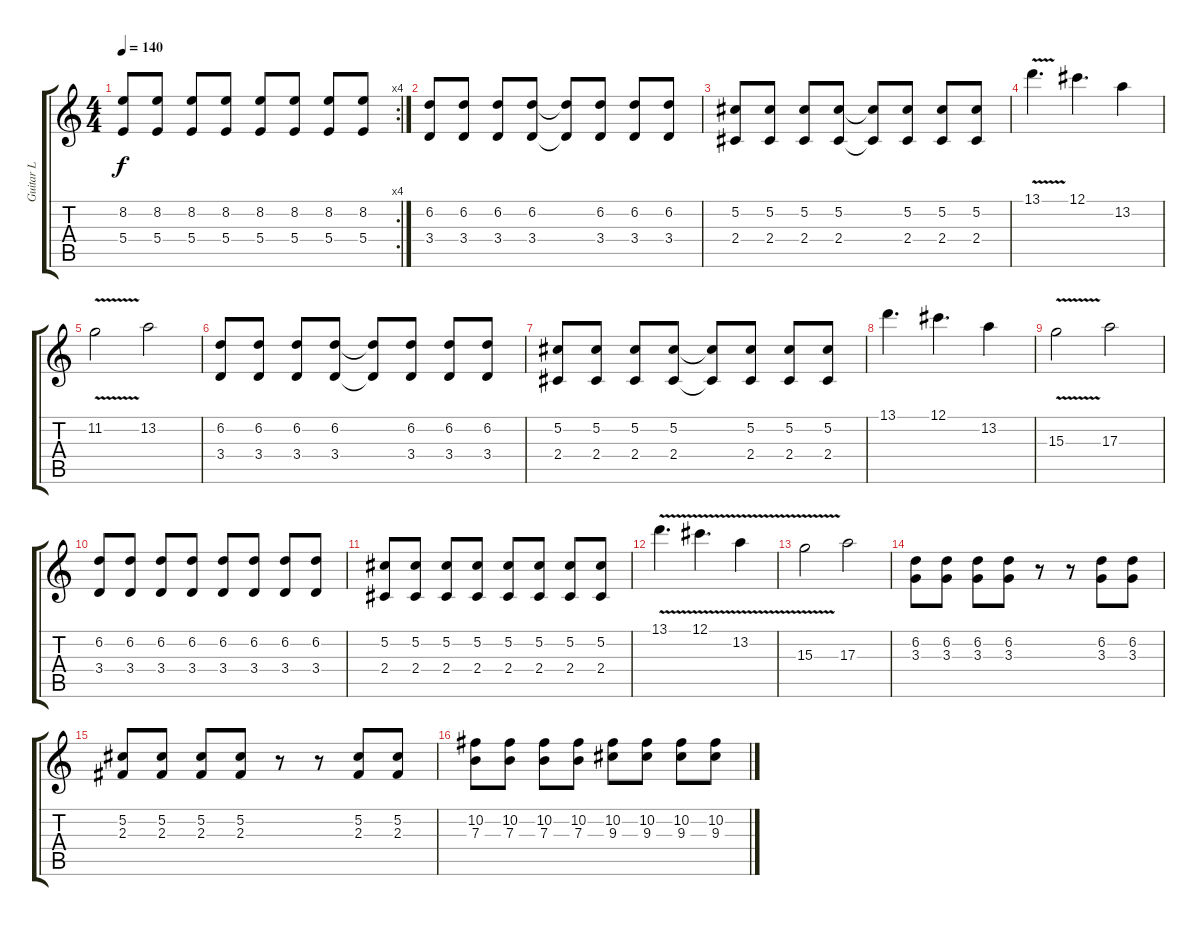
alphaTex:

\track ("Guitar L" "Guitar L") {instrument overdrivenguitar}
\staff {score tabs}
\tuning (Db4 Ab3 E3 B2 Gb2 B1) {hide}
\rc 4
\ts (4 4)
\tempo 140
\clef g2
\ks c
(8.2 5.4).8{dy f} (8.2 5.4).8 (8.2 5.4).8 (8.2 5.4).8 (8.2 5.4).8 (8.2 5.4).8 (8.2 5.4).8 (8.2 5.4).8 |
(6.2 3.4).8 (6.2 3.4).8 (6.2 3.4).8 (6.2 3.4).8 (6.2{t} 3.4{t}).8 (6.2 3.4).8 (6.2 3.4).8 (6.2 3.4).8 |
(5.2 2.4).8 (5.2 2.4).8 (5.2 2.4).8 (5.2 2.4).8 (5.2{t} 2.4{t}).8 (5.2 2.4).8 (5.2 2.4).8 (5.2 2.4).8 |
13.1{v}.4{d} 12.1.4{d} 13.2.4 |
11.2{v}.2 13.2.2 |
(6.2 3.4).8 (6.2 3.4).8 (6.2 3.4).8 (6.2 3.4).8 (6.2{t} 3.4{t}).8 (6.2 3.4).8 (6.2 3.4).8 (6.2 3.4).8 |
(5.2 2.4).8 (5.2 2.4).8 (5.2 2.4).8 (5.2 2.4).8 (5.2{t} 2.4{t}).8 (5.2 2.4).8 (5.2 2.4).8 (5.2 2.4).8 |
13.1.4{d} 12.1.4{d} 13.2.4 |
15.3{v}.2 17.3.2 |
(6.2 3.4).8 (6.2 3.4).8 (6.2 3.4).8 (6.2 3.4).8 (6.2 3.4).8 (6.2 3.4).8 (6.2 3.4).8 (6.2 3.4).8 |
(5.2 2.4).8 (5.2 2.4).8 (5.2 2.4).8 (5.2 2.4).8 (5.2 2.4).8 (5.2 2.4).8 (5.2 2.4).8 (5.2 2.4).8 |
13.1{v}.4{d} 12.1{v}.4{d} 13.2{v}.4 |
15.3{v}.2 17.3.2 |
(6.2 3.3).8 (6.2 3.3).8 (6.2 3.3).8 (6.2 3.3).8 r.8 r.8 (6.2 3.3).8 (6.2 3.3).8 |
(5.2 2.3).8 (5.2 2.3).8 (5.2 2.3).8 (5.2 2.3).8 r.8 r.8 (5.2 2.3).8 (5.2 2.3).8 |
(10.2 7.3).8 (10.2 7.3).8 (10.2 7.3).8 (10.2 7.3).8 (10.2 9.3).8 (10.2 9.3).8 (10.2 9.3).8 (10.2 9.3).8
